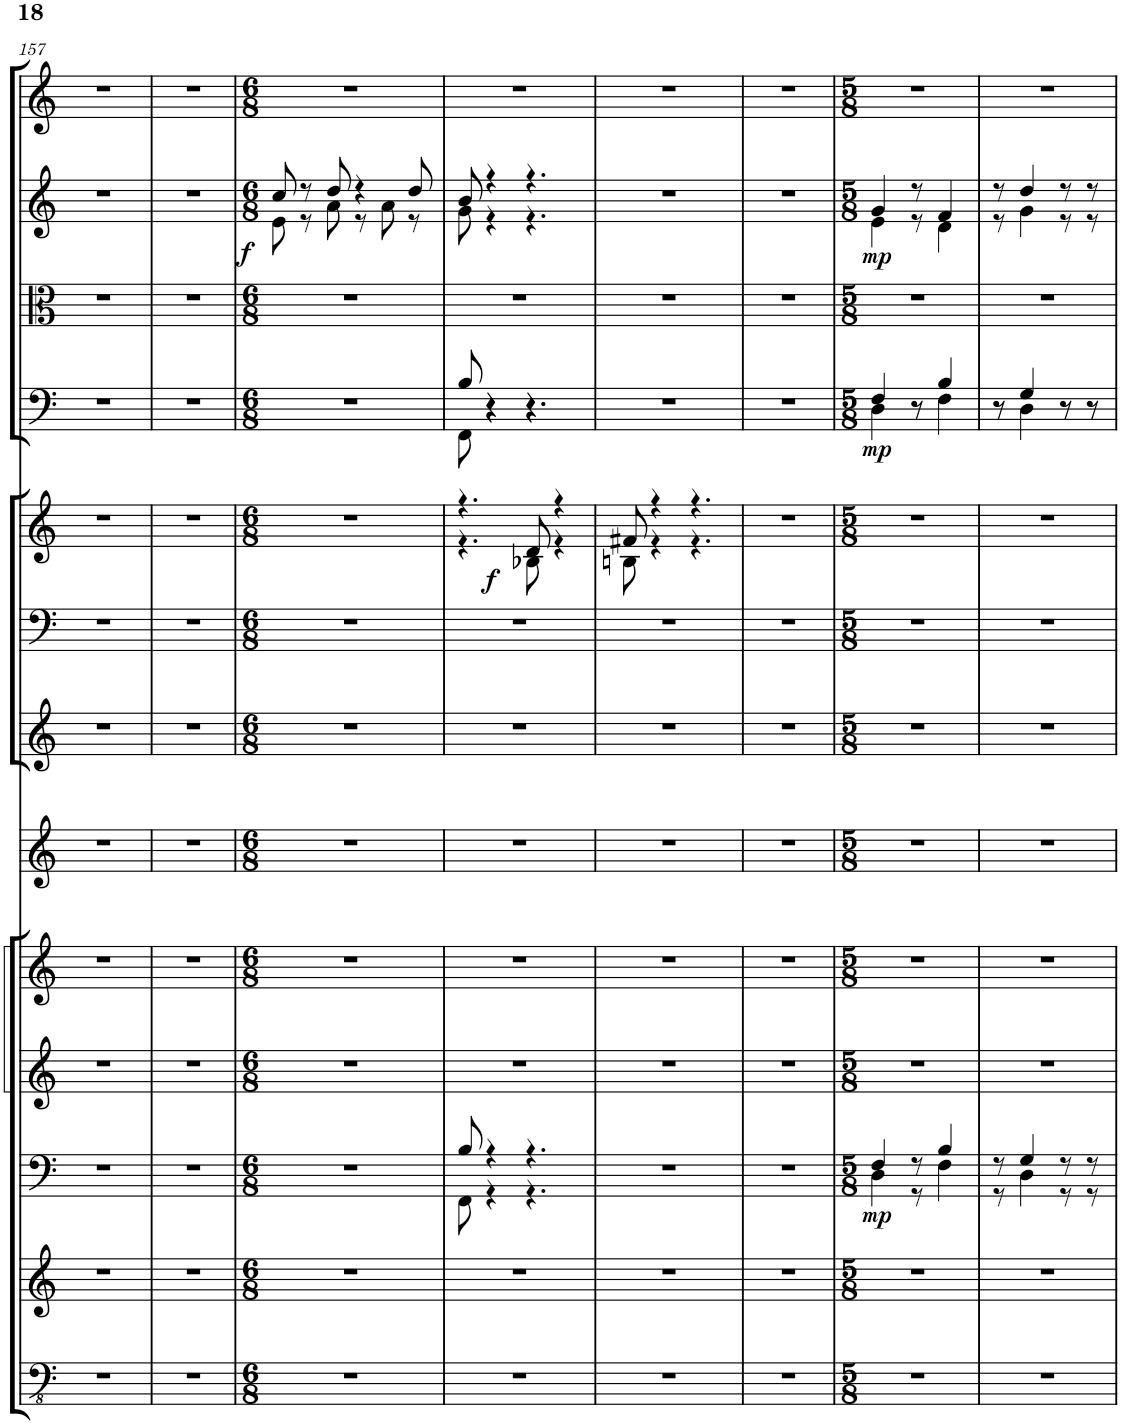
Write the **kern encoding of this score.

**kern	**kern	**kern	**dynam	**kern	**kern	**kern	**kern	**kern	**kern	**dynam	**kern	**dynam	**kern	**kern	**dynam	**kern
*part13	*part12	*part11	*part11	*part10	*part9	*part8	*part7	*part6	*part5	*part5	*part4	*part4	*part3	*part2	*part2	*part1
*staff13	*staff12	*staff11	*staff11	*staff10	*staff9	*staff8	*staff7	*staff6	*staff5	*staff5	*staff4	*staff4	*staff3	*staff2	*staff2	*staff1
*I"Contrabasses	*I"Violoncellos	*I"Violas	*	*I"Violins 2	*I"Violins 1	*I"Timpani	*I"Tenor Trombone	*I"Trumpet in Bb	*I"Horn in F	*	*I"Bassoon	*	*I"Clarinet in Bb	*I"Oboe	*	*I"Flute
*	*	*	*	*	*	*I'Timp	*I'Trb	*I'Tpt	*I'Hn	*	*I'Bsn	*	*I'Cl	*I'Ob	*	*I'Fl
!!LO:PB:g=z
*clefFv4	*clefG2	*clefF4	*	*clefG2	*clefG2	*clefG2	*clefG2	*clefF4	*clefG2	*	*clefF4	*	*clefC3	*clefG2	*	*clefG2
*	*	*	*	*	*	*	*	*Trd1c2	*Trd4c7	*	*	*	*Trd1c2	*	*	*
*k[]	*k[]	*k[]	*	*k[]	*k[]	*k[]	*k[]	*k[]	*k[]	*	*k[]	*	*k[]	*k[]	*	*k[]
*M5/8	*M5/8	*M5/8	*	*M5/8	*M5/8	*M5/8	*M5/8	*M5/8	*M5/8	*	*M5/8	*	*M5/8	*M5/8	*	*M5/8
=157	=157	=157	=157	=157	=157	=157	=157	=157	=157	=157	=157	=157	=157	=157	=157	=157
8%5r	8%5r	8%5r	.	8%5r	8%5r	8%5r	8%5r	8%5r	8%5r	.	8%5r	.	8%5r	8%5r	.	8%5r
=158	=158	=158	=158	=158	=158	=158	=158	=158	=158	=158	=158	=158	=158	=158	=158	=158
8%5r	8%5r	8%5r	.	8%5r	8%5r	8%5r	8%5r	8%5r	8%5r	.	8%5r	.	8%5r	8%5r	.	8%5r
=159	=159	=159	=159	=159	=159	=159	=159	=159	=159	=159	=159	=159	=159	=159	=159	=159
*M6/8	*M6/8	*M6/8	*	*M6/8	*M6/8	*M6/8	*M6/8	*M6/8	*M6/8	*	*M6/8	*	*M6/8	*M6/8	*	*M6/8
*	*	*	*	*	*	*	*	*	*	*	*	*	*	*^	*	*
!	!	!	!	!	!	!	!	!	!	!	!	!	!	!	!	!LO:DY:b	!
2.r	2.r	2.r	.	2.r	2.r	2.r	2.r	2.r	2.r	.	2.r	.	2.r	8cc/	8e\	f	2.r
.	.	.	.	.	.	.	.	.	.	.	.	.	.	8r	8r	.	.
.	.	.	.	.	.	.	.	.	.	.	.	.	.	8dd/	8a\	.	.
.	.	.	.	.	.	.	.	.	.	.	.	.	.	4r	8r	.	.
.	.	.	.	.	.	.	.	.	.	.	.	.	.	.	8a\	.	.
.	.	.	.	.	.	.	.	.	.	.	.	.	.	8dd/	8r	.	.
=160	=160	=160	=160	=160	=160	=160	=160	=160	=160	=160	=160	=160	=160	=160	=160	=160	=160
*	*	*^	*	*	*	*	*	*	*^	*	*^	*	*	*	*	*	*
2.r	2.r	8B/	8FF\	.	2.r	2.r	2.r	2.r	2.r	4.r	4.r	.	8B/	8FF\	.	2.r	8b/	8g\	.	2.r
.	.	4r	4r	.	.	.	.	.	.	.	.	.	4r	4r	.	.	4r	4r	.	.
!	!	!	!	!	!	!	!	!	!	!	!	!LO:DY:b	!	!	!	!	!	!	!	!
.	.	4.r	4.r	.	.	.	.	.	.	8d/	8B-X\	f	4.r	4.r	.	.	4.r	4.r	.	.
.	.	.	.	.	.	.	.	.	.	4r	4r	.	.	.	.	.	.	.	.	.
*	*	*v	*v	*	*	*	*	*	*	*	*	*	*v	*v	*	*	*v	*v	*	*
=161	=161	=161	=161	=161	=161	=161	=161	=161	=161	=161	=161	=161	=161	=161	=161	=161	=161
2.r	2.r	2.r	.	2.r	2.r	2.r	2.r	2.r	8f#X/	8Bn\	.	2.r	.	2.r	2.r	.	2.r
.	.	.	.	.	.	.	.	.	4r	4r	.	.	.	.	.	.	.
.	.	.	.	.	.	.	.	.	4.r	4.r	.	.	.	.	.	.	.
*	*	*	*	*	*	*	*	*	*v	*v	*	*	*	*	*	*	*
=162	=162	=162	=162	=162	=162	=162	=162	=162	=162	=162	=162	=162	=162	=162	=162	=162
2.r	2.r	2.r	.	2.r	2.r	2.r	2.r	2.r	2.r	.	2.r	.	2.r	2.r	.	2.r
=163	=163	=163	=163	=163	=163	=163	=163	=163	=163	=163	=163	=163	=163	=163	=163	=163
*M5/8	*M5/8	*M5/8	*	*M5/8	*M5/8	*M5/8	*M5/8	*M5/8	*M5/8	*	*M5/8	*	*M5/8	*M5/8	*	*M5/8
*	*	*^	*	*	*	*	*	*	*	*	*^	*	*	*^	*	*
!	!	!	!	!LO:DY:b	!	!	!	!	!	!	!	!	!	!LO:DY:b	!	!	!	!LO:DY:b	!
8%5r	8%5r	4F/	4D\	mp	8%5r	8%5r	8%5r	8%5r	8%5r	8%5r	.	4F/	4D\	mp	8%5r	4g/	4e\	mp	8%5r
.	.	8r	8r	.	.	.	.	.	.	.	.	8r	8r	.	.	8r	8r	.	.
.	.	4B/	4F\	.	.	.	.	.	.	.	.	4B/	4F\	.	.	4f/	4d\	.	.
=164	=164	=164	=164	=164	=164	=164	=164	=164	=164	=164	=164	=164	=164	=164	=164	=164	=164	=164	=164
8%5r	8%5r	8r	8r	.	8%5r	8%5r	8%5r	8%5r	8%5r	8%5r	.	8r	8r	.	8%5r	8r	8r	.	8%5r
.	.	4G/	4D\	.	.	.	.	.	.	.	.	4G/	4D\	.	.	4dd/	4g\	.	.
.	.	8r	8r	.	.	.	.	.	.	.	.	8r	8r	.	.	8r	8r	.	.
.	.	8r	8r	.	.	.	.	.	.	.	.	8r	8r	.	.	8r	8r	.	.
*	*	*v	*v	*	*	*	*	*	*	*	*	*v	*v	*	*	*v	*v	*	*
=	=	=	=	=	=	=	=	=	=	=	=	=	=	=	=	=
*-	*-	*-	*-	*-	*-	*-	*-	*-	*-	*-	*-	*-	*-	*-	*-	*-
